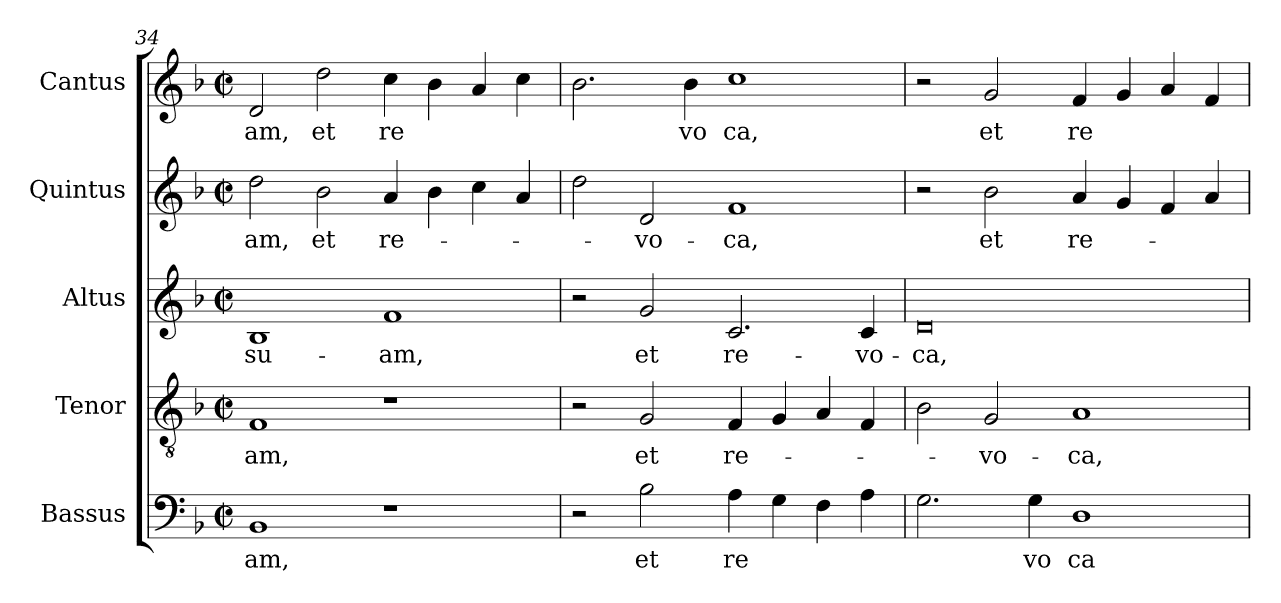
**kern	**text	**kern	**text	**kern	**text	**kern	**text	**kern	**text
*part5	*part5	*part4	*part4	*part3	*part3	*part2	*part2	*part1	*part1
*staff5	*staff5	*staff4	*staff4	*staff3	*staff3	*staff2	*staff2	*staff1	*staff1
*I"Bassus	*	*I"Tenor	*	*I"Altus	*	*I"Quintus	*	*I"Cantus	*
*clefF4	*	*clefGv2	*	*clefG2	*	*clefG2	*	*clefG2	*
*k[b-]	*	*k[b-]	*	*k[b-]	*	*k[b-]	*	*k[b-]	*
*F:	*	*F:	*	*F:	*	*F:	*	*F:	*
*M2/2	*	*M2/2	*	*M2/2	*	*M2/2	*	*M2/2	*
*met(c|)	*	*met(c|)	*	*met(c|)	*	*met(c|)	*	*met(c|)	*
=34	=34	=34	=34	=34	=34	=34	=34	=34	=34
!	!LO:LY:b:cj	!	!LO:LY:b:cj	!	!LO:LY:b:cj	!	!LO:LY:b:cj	!	!LO:LY:b:cj
1BB-	am,	1F	-am,	1B-	su-	2dd\	-am,	2d/	am,
!	!	!	!	!	!	!	!LO:LY:b:cj	!	!LO:LY:b:cj
.	.	.	.	.	.	2b-\	et	2dd\	et
!	!	!	!	!	!LO:LY:b:cj	!	!LO:LY:b:cj	!	!LO:LY:b:cj
1r	.	1r	.	1f	-am,	4a/	re-	4cc\	re
.	.	.	.	.	.	4b-\	.	4b-\	.
.	.	.	.	.	.	4cc\	.	4a/	.
.	.	.	.	.	.	4a/	.	4cc\	.
=35	=35	=35	=35	=35	=35	=35	=35	=35	=35
2r	.	2r	.	2r	.	2dd\	.	2.b-\	.
!	!LO:LY:b:cj	!	!LO:LY:b:cj	!	!LO:LY:b:cj	!	!LO:LY:b:cj	!	!
2B-\	et	2G/	et	2g/	et	2d/	-vo-	.	.
!	!	!	!	!	!	!	!	!	!LO:LY:b:cj
.	.	.	.	.	.	.	.	4b-\	vo
!	!LO:LY:b:cj	!	!LO:LY:b:cj	!	!LO:LY:b:cj	!	!LO:LY:b:cj	!	!LO:LY:b:cj
4A\	re	4F/	re-	2.c/	re-	1f	-ca,	1cc	ca,
4G\	.	4G/	.	.	.	.	.	.	.
4F\	.	4A/	.	.	.	.	.	.	.
!	!	!	!	!	!LO:LY:b:cj	!	!	!	!
4A\	.	4F/	.	4c/	-vo-	.	.	.	.
=36	=36	=36	=36	=36	=36	=36	=36	=36	=36
!	!	!	!	!	!LO:LY:b:cj	!	!	!	!
2.G\	.	2B-\	.	0d	-ca,	2r	.	2r	.
!	!	!	!LO:LY:b:cj	!	!	!	!LO:LY:b:cj	!	!LO:LY:b:cj
.	.	2G/	-vo-	.	.	2b-\	et	2g/	et
!	!LO:LY:b:cj	!	!	!	!	!	!	!	!
4G\	vo	.	.	.	.	.	.	.	.
!	!LO:LY:b:cj	!	!LO:LY:b:cj	!	!	!	!LO:LY:b:cj	!	!LO:LY:b:cj
1D	ca	1A	-ca,	.	.	4a/	re-	4f/	re
.	.	.	.	.	.	4g/	.	4g/	.
.	.	.	.	.	.	4f/	.	4a/	.
.	.	.	.	.	.	4a/	.	4f/	.
=	=	=	=	=	=	=	=	=	=
*-	*-	*-	*-	*-	*-	*-	*-	*-	*-
